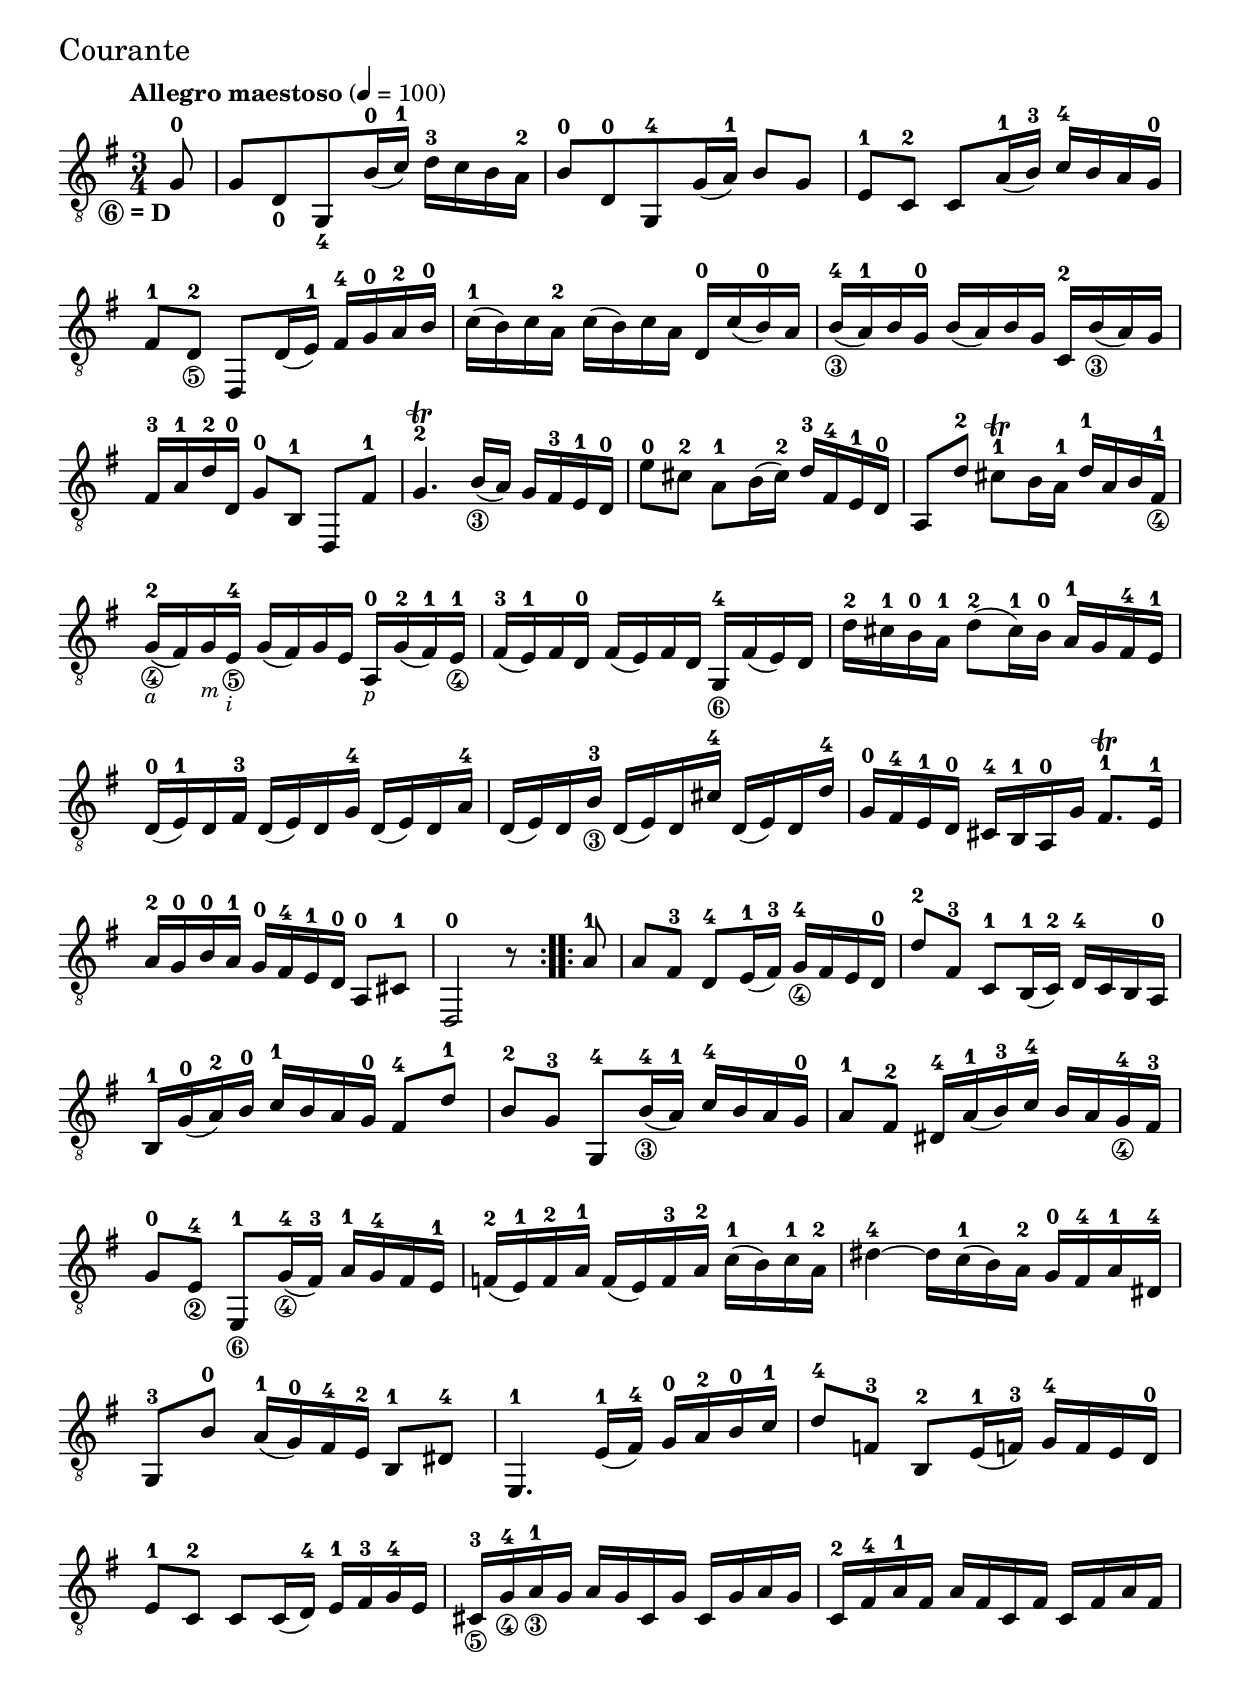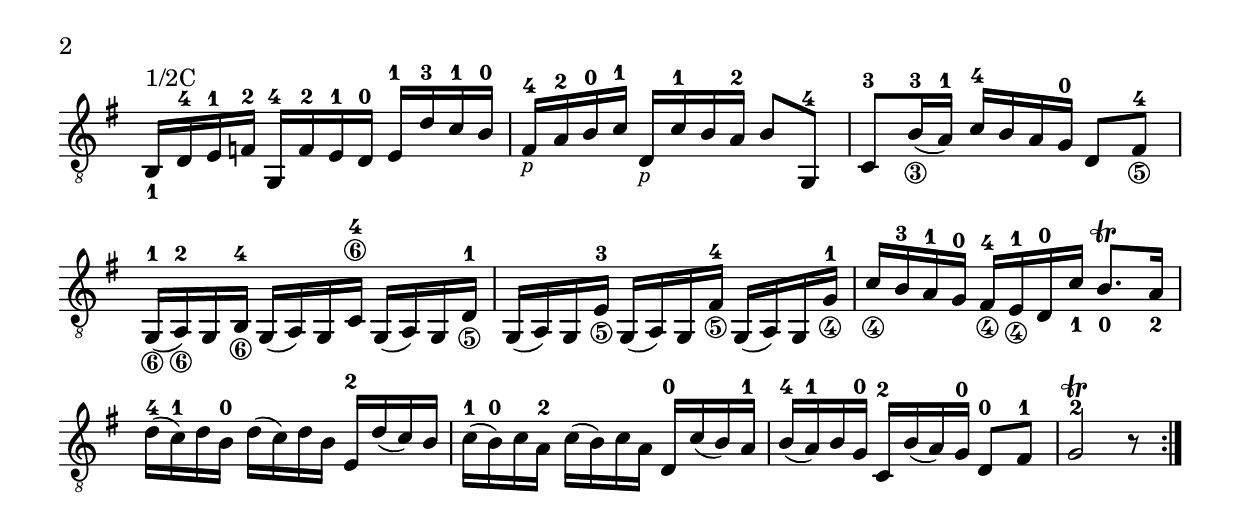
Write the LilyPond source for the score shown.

% This file is part of "Cello Suite in G-major BWV 1007" project
% Copyright on the terms of Creative Commons Legal Code CC0 1.0 Universal license
% Authors: Martyna Danysz (martynadanysz@gmail.com) and Tomasz Bojczuk (seelook@gmail.com)

\version "2.19.80"


\include "global.ly"
\include "paper.ly"

#(set-global-staff-size 21)


%\header {
%  title = \markup  \center-column { \fontsize #3 {"Cello Suite in G-major BWV 1007" } "Courante" " "}
%  composer = \markup \center-column { "Johann Sebastian Bach" " " }
%}


\score {
  \header {
    piece = \markup { \fontsize #2 "Courante" }
  }

  \new Staff {
    \set Staff.midiInstrument="acoustic guitar (nylon)"
    \override Staff.NoteCollision #'merge-differently-headed = ##t
    \override Staff.Stem #'length-fraction = #1.2
    \time 3/4
    \key g \major
    \clef "G_8"
    \relative c' {
      \repeat volta 2 {
        \tempo "Allegro maestoso" 4=100
        \once \override TextScript #'extra-offset = #'(-6 . 0)
        \partial8  g8^0 _\SCORDATURE | % 2
        g8 [  d8_0 g,8_4 h'16^0  (c16)^1 ]
        d16^3 [  c16  h16  a16^2 ] | % 3
        h8^0 [  d,8^0 g,8^4 g'16  (a16)^1 ]
        h8 [  g8 ] | % 4
        e8^1 [  c8^2 ]  c8 [  a'16^1  (h16)^3 ]
        c16^4 [  h16  a16  g16^0 ] | % 5
        fis8^1 [  d8_\5^2 ]  d,8 [  d'16  (e16)^1 ]
        fis16^4 [  g16^0  a16^2  h16^0 ]  | % 6
        c16^1 [  (h16)  c16  a16^2 ]
        c16 [  (h16)  c16  a16 ]
        d,16^0 [  c'16  (h16)^0  a16 ] | % 7
        h16_\3^4 [  (a16)^1  h16  g16^0 ]  h16 [ (a16)  h16  g16 ]  c,16^2 [  h'16_\3  (a16)  g16 ] | % 8
        fis16^3 [  a16^1  d16^2  d,16^0 ]  g8^0 [
        h,8^1 ]  d,8 [  fis'8^1 ] | % 9
        g4.^2\trill  h16_\3 [  (a16) ]  g16 [  fis16^3 e16^1  d16^0 ] |
        e'8^0 [  cis8^2 ]  a8^1 [  h16
        (cis16)^2 ]  d16^3 [  fis,16^4  e16^1  d16^0
        ]  | % 11
        a8 [  d'8^2 ]  cis8^1\trill [  h16
        a16^1 ]  d16^1 [  a16  h16  fis16_\4^1 ] | % 12
        g16_\4^2 _\afi [  (fis16)  g16 _\mfi  e16_\5^4_\ifi ]  g16 [
        (fis16)  g16  e16 ]  <a,-0>16 _\pfi [  <g'-2>16
        (fis16)^1  e16^1_\4 ] | % 13
        fis16^3 [  (e16)^1  fis16  d16^0 ]  fis16
        [  (e16)  fis16  d16 ]  g,16_\6^4 [
        fis'16  (e16)  d16 ] | % 14
        d'16^2 [  cis16^1  h16^0  a16^1 ]
        d8^2 [  (cis16)^1  h16^0 ]  a16^1 [
        g16  fis16^4  e16^1 ]  | % 15
        d16^0 [  (e16)^1  d16  fis16^3 ]  d16 [
        (e16)  d16  g16^4 ]  d16 [  (e16)
        d16  a'16^4 ] | % 16
        d,16 [  (e16)  d16  h'16_\3^3 ]  d,16 [
        (e16)  d16  cis'16^4 ]  d,16 [  (e16)
        d16  d'16^4 ] | % 17
        g,16^0 [  fis16^4  e16^1  d16^0 ]  cis16^4
        [  h16^1  a16^0  g'16 ]  fis8.^1\trill [  e16^1
        ] | % 18
        a16^2[  g16^0  h16^0  a16^1 ]  g16^0 [
        fis16 ^4 e16^1  d16^0 ]  a8^0 [  cis8^1 ]
        | % 19
        d,2^0 r8
      }
      \repeat volta 2 {
        a''8^1 | % 38
        a8 [  fis8^3 ]  d8^4 [  e16^1  (fis16)^3 ]
        g16_\4^4 [  fis16  e16  d16^0 ] | % 39
        d'8^2 [  fis,8^3 ]  c8^1 [  h16^1  (c16)^2 ]
        d16^4 [  c16  h16  a16^0 ] |
        h16^1 [  g'16^0  (a16)^2  h16^0 ]  c16^1 [
        h16  a16  g16^0 ]  fis8^4 [  d'8^1 ] | % 41
        h8^2 [  g8^3 ]  g,8^4 [  h'16_\3^4  (a16)^1 ]
        c16^4 [  h16  a16  g16^0 ]  | % 42
        a8^1 [  fis8^2 ]  dis16^4 [  a'16^1  (h16)^3
        c16^4 ]  h16 [  a16  g16_\4^4  fis16^3 ]
        | % 43
        g8^0 [  e8_\2^4 ]  e,8_\6^1 [  g'16_\4^4  (fis16)^3 ]
        a16^1 [  g16^4  fis16  e16^1 ] | % 44
        f16^2 [  (e16)^1  f16^2  a16^1 ]  f16 [
        (e16)  f16^3  a16^2 ]  c16^1 [  (h16)
        c16^1  a16^2 ] | % 45
        dis4^4 ~  dis16 [  c16^1  (h16)
        a16 ]^2  g16^0 [  fis16^4  a16^1  dis,16^4
        ]  | % 46
        g,8^3 [  h'8^0 ]  a16^1 [  (g16)^0  fis16^4
        e16^2 ]  h8^1 [  dis8^4 ] | % 47
        e,4.^1  e'16^1 [  (fis16)^4 ]  g16^0 [  a16^2
        h16^0  c16^1 ] | % 48
        d8^4 [  f,8^3 ]  h,8^2 [  e16^1  (f!16)^3 ]
        g16^4 [  f16  e16  d16^0 ] | % 49
        e8^1 [  c8^2 ]  c8 [  c16  (d16)^4 ]
        e16^1 [  fis16^3  g16^4  e16 ] |
        cis16^3_\5 [  g'16_\4^4  a16_\3^1  g16 ]  a16 [
        g16  cis,16  g'16 ]  cis,16 [
        g'16  a16  g16 ] | % 51
        c,16^2 [  fis16^4  a16^1  fis16 ]  a16
        [  fis16  c16  fis16 ]  c16 [
        fis16  a16  fis16 ] | % 52
        h,16_1^"1/2C" [  d16^4  e16^1  f16^2 ]  g,16^4 [
        f'16^2  e16^1  d16^0 ]  e16^1 [  d'16^3
        c16^1  h16^0 ] | % 53
        fis16^4_\pfi [  a16^2  h16^0  c16^1 ]  d,16_\pfi [
        c'16^1  h16  a16^2 ]  h8 [  g,8^4 ] | % 54
        c8^3 [  h'16^3_\3  (a16)^1 ]  c16^4 [  h16
        a16  g16^0 ]  d8 [  fis8_\5^4 ]  | % 55
        g,16^1_\6 [  (a16)^2_\6  g16  h16^4_\6 ]  g16 [
        (a16)  g16  c16^4\6 ]  g16 [  (a16)
        g16  d'16^1_\5 ] | % 56
        g,16 [  (a16)  g16  e'16^3_\5 ]  g,16 [
        (a16)  g16  fis'16^4_\5 ]  g,16 [  (a16)
        g16  g'16^1_\4 ] | % 57
        c16_\4 [  h16^3  a16^1  g16^0 ]  fis16^4_\4 [
        e16^1_\4  d16^0  c'16_1 ]  h8._0 \trill [  a16_2  ]
        | % 58
        d16^4 [  (c16)^1  d16  h16^0 ]
        d16 [  (c16)  d16  h16 ]
        e,16^2 [  d'16  (c16)  h16 ] | % 59
        c16^1 [  (h16)^0  c16  a16^2 ]
        c16 [  (h16)  c16  a16 ]
        d,16^0 [  c'16  (h16)  a16^1 ] |
        h16^4 [  (a16)^1  h16  g16^0 ]  c,16^2 [
        h'16  (a16)  g16^0 ]  d8^0 [  fis8^1 ] | % 61
        g2^2\trill r8
      }
      \bar ":|."
    }

  }

  \midi {
    \context {
      \Score
      tempoWholesPerMinute = #(ly:make-moment 73 4)
    }
  }
  \layout {
    %ragged-last = ##t
  }

}




